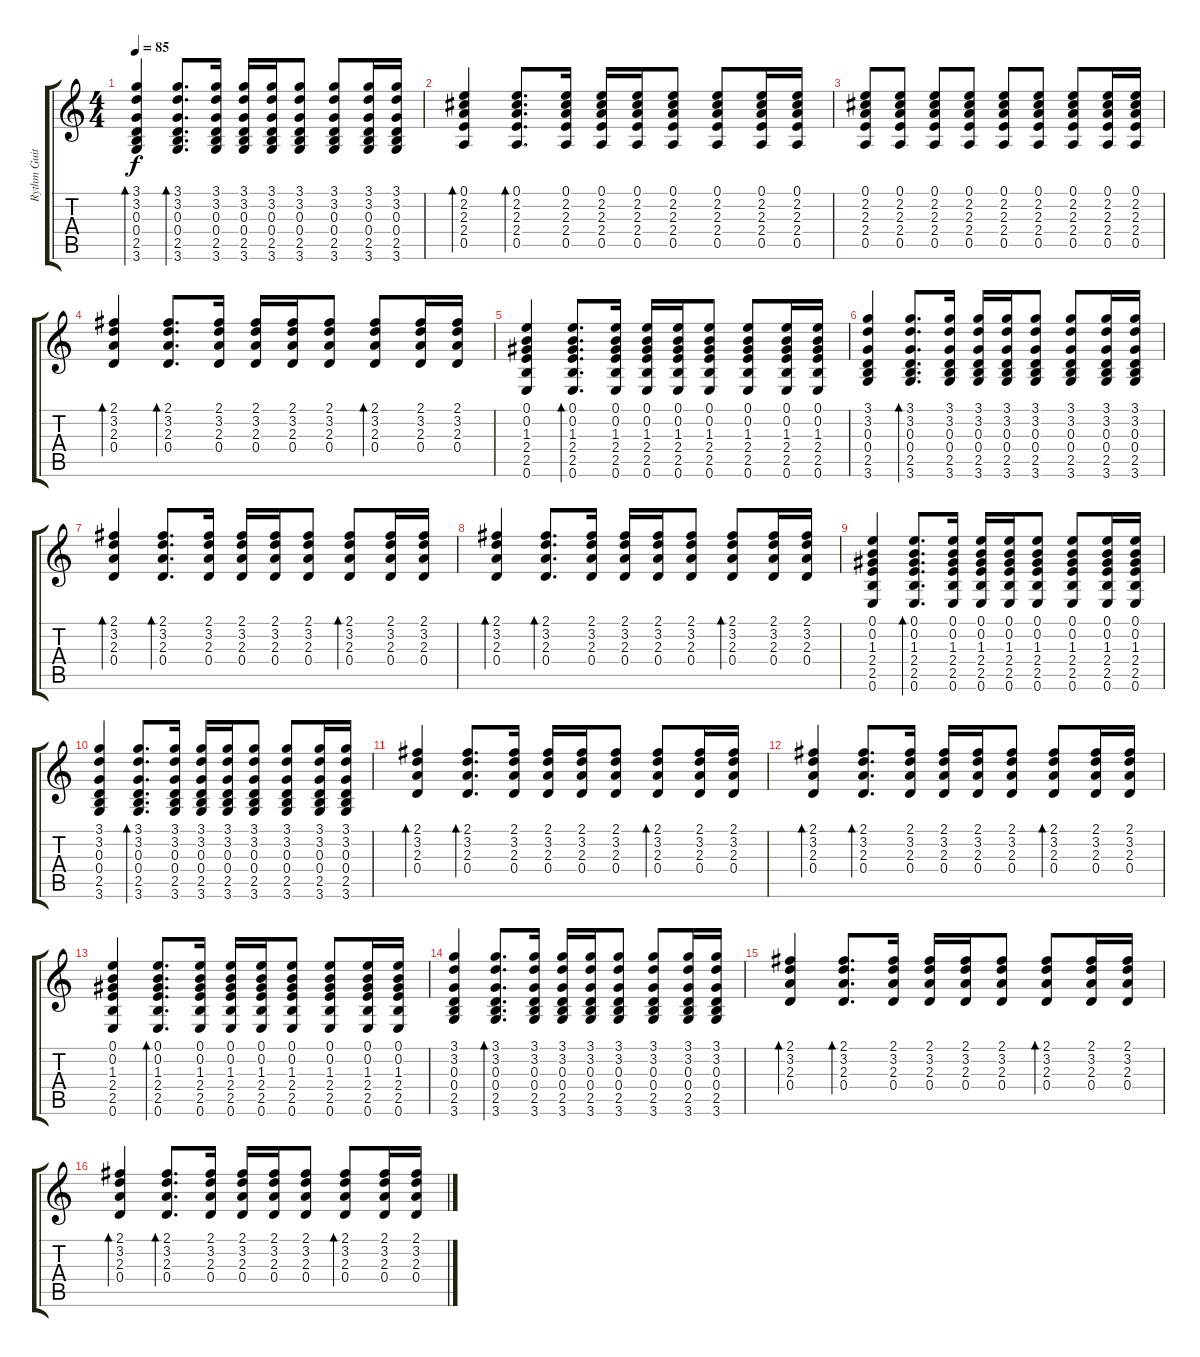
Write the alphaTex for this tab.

\track ("Rythm Guitar" "Rythm Guit") {instrument acousticguitarsteel}
\staff {score tabs}
\tuning (E4 B3 G3 D3 A2 E2) {hide}
\ts (4 4)
\tempo 85
\clef g2
\ks c
(3.1 3.2 0.3 0.4 2.5 3.6).4{bd 60 dy f} (3.1 3.2 0.3 0.4 2.5 3.6).8{d bd 30} (3.1 3.2 0.3 0.4 2.5 3.6).16 (3.1 3.2 0.3 0.4 2.5 3.6).16 (3.1 3.2 0.3 0.4 2.5 3.6).16 (3.1 3.2 0.3 0.4 2.5 3.6).8 (3.1 3.2 0.3 0.4 2.5 3.6).8 (3.1 3.2 0.3 0.4 2.5 3.6).16 (3.1 3.2 0.3 0.4 2.5 3.6).16 |
(0.1 2.2 2.3 2.4 0.5).4{bd 60} (0.1 2.2 2.3 2.4 0.5).8{d bd 30} (0.1 2.2 2.3 2.4 0.5).16 (0.1 2.2 2.3 2.4 0.5).16 (0.1 2.2 2.3 2.4 0.5).16 (0.1 2.2 2.3 2.4 0.5).8 (0.1 2.2 2.3 2.4 0.5).8 (0.1 2.2 2.3 2.4 0.5).16 (0.1 2.2 2.3 2.4 0.5).16 |
(0.1 2.2 2.3 2.4 0.5).8 (0.1 2.2 2.3 2.4 0.5).8 (0.1 2.2 2.3 2.4 0.5).8 (0.1 2.2 2.3 2.4 0.5).8 (0.1 2.2 2.3 2.4 0.5).8 (0.1 2.2 2.3 2.4 0.5).8 (0.1 2.2 2.3 2.4 0.5).8 (0.1 2.2 2.3 2.4 0.5).16 (0.1 2.2 2.3 2.4 0.5).16 |
(2.1 3.2 2.3 0.4).4{bd 120 volume 8} (2.1 3.2 2.3 0.4).8{d bd 60} (2.1 3.2 2.3 0.4).16 (2.1 3.2 2.3 0.4).16 (2.1 3.2 2.3 0.4).16 (2.1 3.2 2.3 0.4).8 (2.1 3.2 2.3 0.4).8{bd 60} (2.1 3.2 2.3 0.4).16 (2.1 3.2 2.3 0.4).16 |
(0.1 0.2 1.3 2.4 2.5 0.6).4 (0.1 0.2 1.3 2.4 2.5 0.6).8{d bd 60} (0.1 0.2 1.3 2.4 2.5 0.6).16 (0.1 0.2 1.3 2.4 2.5 0.6).16 (0.1 0.2 1.3 2.4 2.5 0.6).16 (0.1 0.2 1.3 2.4 2.5 0.6).8 (0.1 0.2 1.3 2.4 2.5 0.6).8 (0.1 0.2 1.3 2.4 2.5 0.6).16 (0.1 0.2 1.3 2.4 2.5 0.6).16 |
(3.1 3.2 0.3 0.4 2.5 3.6).4 (3.1 3.2 0.3 0.4 2.5 3.6).8{d bd 60} (3.1 3.2 0.3 0.4 2.5 3.6).16 (3.1 3.2 0.3 0.4 2.5 3.6).16 (3.1 3.2 0.3 0.4 2.5 3.6).16 (3.1 3.2 0.3 0.4 2.5 3.6).8 (3.1 3.2 0.3 0.4 2.5 3.6).8 (3.1 3.2 0.3 0.4 2.5 3.6).16 (3.1 3.2 0.3 0.4 2.5 3.6).16 |
(2.1 3.2 2.3 0.4).4{bd 120} (2.1 3.2 2.3 0.4).8{d bd 60} (2.1 3.2 2.3 0.4).16 (2.1 3.2 2.3 0.4).16 (2.1 3.2 2.3 0.4).16 (2.1 3.2 2.3 0.4).8 (2.1 3.2 2.3 0.4).8{bd 60} (2.1 3.2 2.3 0.4).16 (2.1 3.2 2.3 0.4).16 |
(2.1 3.2 2.3 0.4).4{bd 120 volume 8} (2.1 3.2 2.3 0.4).8{d bd 60} (2.1 3.2 2.3 0.4).16 (2.1 3.2 2.3 0.4).16 (2.1 3.2 2.3 0.4).16 (2.1 3.2 2.3 0.4).8 (2.1 3.2 2.3 0.4).8{bd 60} (2.1 3.2 2.3 0.4).16 (2.1 3.2 2.3 0.4).16 |
(0.1 0.2 1.3 2.4 2.5 0.6).4 (0.1 0.2 1.3 2.4 2.5 0.6).8{d bd 60} (0.1 0.2 1.3 2.4 2.5 0.6).16 (0.1 0.2 1.3 2.4 2.5 0.6).16 (0.1 0.2 1.3 2.4 2.5 0.6).16 (0.1 0.2 1.3 2.4 2.5 0.6).8 (0.1 0.2 1.3 2.4 2.5 0.6).8 (0.1 0.2 1.3 2.4 2.5 0.6).16 (0.1 0.2 1.3 2.4 2.5 0.6).16 |
(3.1 3.2 0.3 0.4 2.5 3.6).4 (3.1 3.2 0.3 0.4 2.5 3.6).8{d bd 60} (3.1 3.2 0.3 0.4 2.5 3.6).16 (3.1 3.2 0.3 0.4 2.5 3.6).16 (3.1 3.2 0.3 0.4 2.5 3.6).16 (3.1 3.2 0.3 0.4 2.5 3.6).8 (3.1 3.2 0.3 0.4 2.5 3.6).8 (3.1 3.2 0.3 0.4 2.5 3.6).16 (3.1 3.2 0.3 0.4 2.5 3.6).16 |
(2.1 3.2 2.3 0.4).4{bd 120} (2.1 3.2 2.3 0.4).8{d bd 60} (2.1 3.2 2.3 0.4).16 (2.1 3.2 2.3 0.4).16 (2.1 3.2 2.3 0.4).16 (2.1 3.2 2.3 0.4).8 (2.1 3.2 2.3 0.4).8{bd 60} (2.1 3.2 2.3 0.4).16 (2.1 3.2 2.3 0.4).16 |
(2.1 3.2 2.3 0.4).4{bd 120 volume 8} (2.1 3.2 2.3 0.4).8{d bd 60} (2.1 3.2 2.3 0.4).16 (2.1 3.2 2.3 0.4).16 (2.1 3.2 2.3 0.4).16 (2.1 3.2 2.3 0.4).8 (2.1 3.2 2.3 0.4).8{bd 60} (2.1 3.2 2.3 0.4).16 (2.1 3.2 2.3 0.4).16 |
(0.1 0.2 1.3 2.4 2.5 0.6).4 (0.1 0.2 1.3 2.4 2.5 0.6).8{d bd 60} (0.1 0.2 1.3 2.4 2.5 0.6).16 (0.1 0.2 1.3 2.4 2.5 0.6).16 (0.1 0.2 1.3 2.4 2.5 0.6).16 (0.1 0.2 1.3 2.4 2.5 0.6).8 (0.1 0.2 1.3 2.4 2.5 0.6).8 (0.1 0.2 1.3 2.4 2.5 0.6).16 (0.1 0.2 1.3 2.4 2.5 0.6).16 |
(3.1 3.2 0.3 0.4 2.5 3.6).4 (3.1 3.2 0.3 0.4 2.5 3.6).8{d bd 60} (3.1 3.2 0.3 0.4 2.5 3.6).16 (3.1 3.2 0.3 0.4 2.5 3.6).16 (3.1 3.2 0.3 0.4 2.5 3.6).16 (3.1 3.2 0.3 0.4 2.5 3.6).8 (3.1 3.2 0.3 0.4 2.5 3.6).8 (3.1 3.2 0.3 0.4 2.5 3.6).16 (3.1 3.2 0.3 0.4 2.5 3.6).16 |
(2.1 3.2 2.3 0.4).4{bd 120} (2.1 3.2 2.3 0.4).8{d bd 60} (2.1 3.2 2.3 0.4).16 (2.1 3.2 2.3 0.4).16 (2.1 3.2 2.3 0.4).16 (2.1 3.2 2.3 0.4).8 (2.1 3.2 2.3 0.4).8{bd 60} (2.1 3.2 2.3 0.4).16 (2.1 3.2 2.3 0.4).16 |
(2.1 3.2 2.3 0.4).4{bd 120 volume 8} (2.1 3.2 2.3 0.4).8{d bd 60} (2.1 3.2 2.3 0.4).16 (2.1 3.2 2.3 0.4).16 (2.1 3.2 2.3 0.4).16 (2.1 3.2 2.3 0.4).8 (2.1 3.2 2.3 0.4).8{bd 60} (2.1 3.2 2.3 0.4).16 (2.1 3.2 2.3 0.4).16
